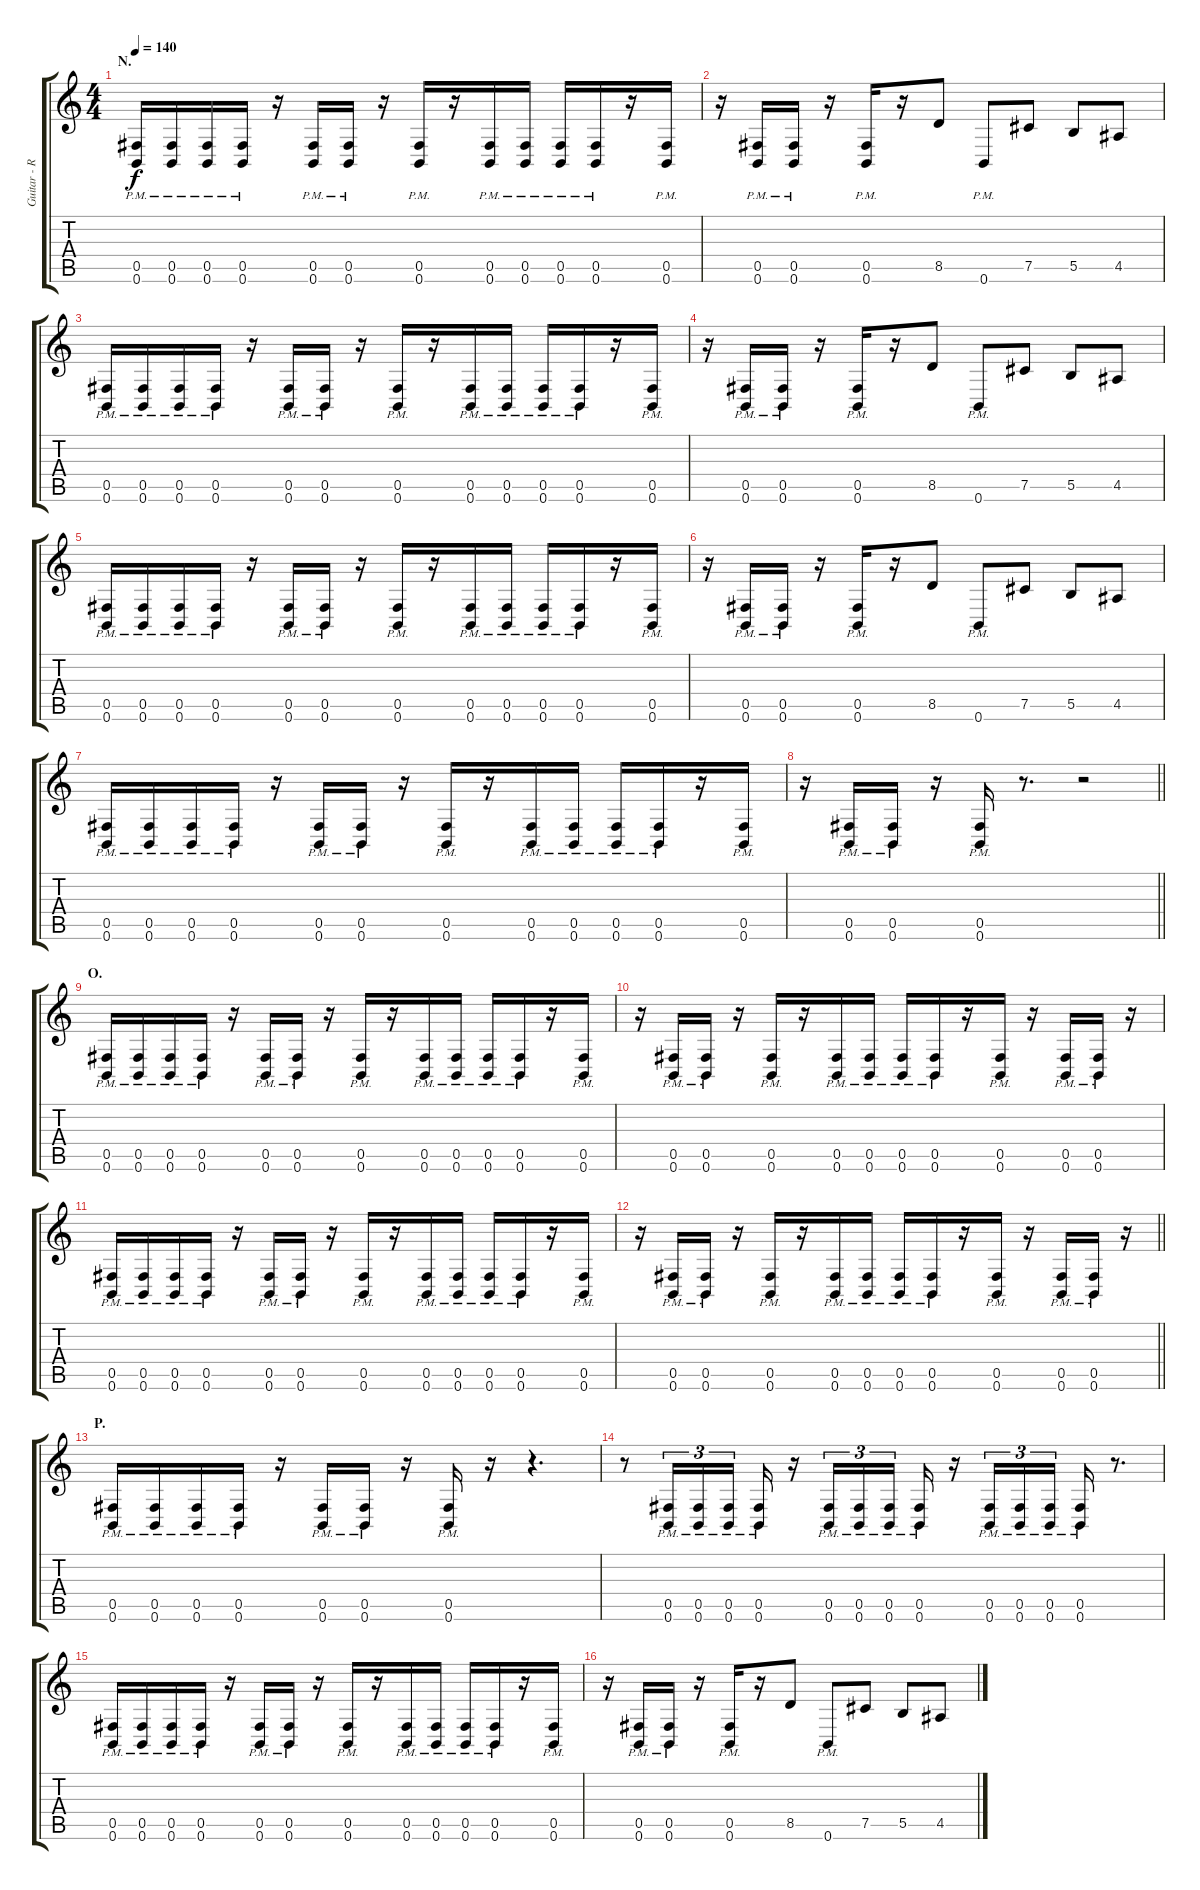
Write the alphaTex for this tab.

\track ("Guitar - Right" "Guitar - R") {instrument distortionguitar}
\staff {score tabs}
\tuning (Db4 Ab3 E3 B2 Gb2 B1) {hide}
\ts (4 4)
\section ("" "N.")
\tempo 140
\clef g2
\ks c
(0.5{pm} 0.6{pm}).16{dy f} (0.5{pm} 0.6{pm}).16 (0.5{pm} 0.6{pm}).16 (0.5{pm} 0.6{pm}).16 r.16 (0.5{pm} 0.6{pm}).16 (0.5{pm} 0.6{pm}).16 r.16 (0.5{pm} 0.6{pm}).16 r.16 (0.5{pm} 0.6{pm}).16 (0.5{pm} 0.6{pm}).16 (0.5{pm} 0.6{pm}).16 (0.5{pm} 0.6{pm}).16 r.16 (0.5{pm} 0.6{pm}).16 |
r.16 (0.5{pm} 0.6{pm}).16 (0.5{pm} 0.6{pm}).16 r.16 (0.5{pm} 0.6{pm}).16 r.16 8.5.8 0.6{pm}.8 7.5.8 5.5.8 4.5.8 |
(0.5{pm} 0.6{pm}).16 (0.5{pm} 0.6{pm}).16 (0.5{pm} 0.6{pm}).16 (0.5{pm} 0.6{pm}).16 r.16 (0.5{pm} 0.6{pm}).16 (0.5{pm} 0.6{pm}).16 r.16 (0.5{pm} 0.6{pm}).16 r.16 (0.5{pm} 0.6{pm}).16 (0.5{pm} 0.6{pm}).16 (0.5{pm} 0.6{pm}).16 (0.5{pm} 0.6{pm}).16 r.16 (0.5{pm} 0.6{pm}).16 |
r.16 (0.5{pm} 0.6{pm}).16 (0.5{pm} 0.6{pm}).16 r.16 (0.5{pm} 0.6{pm}).16 r.16 8.5.8 0.6{pm}.8 7.5.8 5.5.8 4.5.8 |
(0.5{pm} 0.6{pm}).16 (0.5{pm} 0.6{pm}).16 (0.5{pm} 0.6{pm}).16 (0.5{pm} 0.6{pm}).16 r.16 (0.5{pm} 0.6{pm}).16 (0.5{pm} 0.6{pm}).16 r.16 (0.5{pm} 0.6{pm}).16 r.16 (0.5{pm} 0.6{pm}).16 (0.5{pm} 0.6{pm}).16 (0.5{pm} 0.6{pm}).16 (0.5{pm} 0.6{pm}).16 r.16 (0.5{pm} 0.6{pm}).16 |
r.16 (0.5{pm} 0.6{pm}).16 (0.5{pm} 0.6{pm}).16 r.16 (0.5{pm} 0.6{pm}).16 r.16 8.5.8 0.6{pm}.8 7.5.8 5.5.8 4.5.8 |
(0.5{pm} 0.6{pm}).16 (0.5{pm} 0.6{pm}).16 (0.5{pm} 0.6{pm}).16 (0.5{pm} 0.6{pm}).16 r.16 (0.5{pm} 0.6{pm}).16 (0.5{pm} 0.6{pm}).16 r.16 (0.5{pm} 0.6{pm}).16 r.16 (0.5{pm} 0.6{pm}).16 (0.5{pm} 0.6{pm}).16 (0.5{pm} 0.6{pm}).16 (0.5{pm} 0.6{pm}).16 r.16 (0.5{pm} 0.6{pm}).16 |
\barLineRight lightlight
r.16 (0.5{pm} 0.6{pm}).16 (0.5{pm} 0.6{pm}).16 r.16 (0.5{pm} 0.6{pm}).16 r.8{d} r.2 |
\section ("" "O.")
(0.5{pm} 0.6{pm}).16 (0.5{pm} 0.6{pm}).16 (0.5{pm} 0.6{pm}).16 (0.5{pm} 0.6{pm}).16 r.16 (0.5{pm} 0.6{pm}).16 (0.5{pm} 0.6{pm}).16 r.16 (0.5{pm} 0.6{pm}).16 r.16 (0.5{pm} 0.6{pm}).16 (0.5{pm} 0.6{pm}).16 (0.5{pm} 0.6{pm}).16 (0.5{pm} 0.6{pm}).16 r.16 (0.5{pm} 0.6{pm}).16 |
r.16 (0.5{pm} 0.6{pm}).16 (0.5{pm} 0.6{pm}).16 r.16 (0.5{pm} 0.6{pm}).16 r.16 (0.5{pm} 0.6{pm}).16 (0.5{pm} 0.6{pm}).16 (0.5{pm} 0.6{pm}).16 (0.5{pm} 0.6{pm}).16 r.16 (0.5{pm} 0.6{pm}).16 r.16 (0.5{pm} 0.6{pm}).16 (0.5{pm} 0.6{pm}).16 r.16 |
(0.5{pm} 0.6{pm}).16 (0.5{pm} 0.6{pm}).16 (0.5{pm} 0.6{pm}).16 (0.5{pm} 0.6{pm}).16 r.16 (0.5{pm} 0.6{pm}).16 (0.5{pm} 0.6{pm}).16 r.16 (0.5{pm} 0.6{pm}).16 r.16 (0.5{pm} 0.6{pm}).16 (0.5{pm} 0.6{pm}).16 (0.5{pm} 0.6{pm}).16 (0.5{pm} 0.6{pm}).16 r.16 (0.5{pm} 0.6{pm}).16 |
\barLineRight lightlight
r.16 (0.5{pm} 0.6{pm}).16 (0.5{pm} 0.6{pm}).16 r.16 (0.5{pm} 0.6{pm}).16 r.16 (0.5{pm} 0.6{pm}).16 (0.5{pm} 0.6{pm}).16 (0.5{pm} 0.6{pm}).16 (0.5{pm} 0.6{pm}).16 r.16 (0.5{pm} 0.6{pm}).16 r.16 (0.5{pm} 0.6{pm}).16 (0.5{pm} 0.6{pm}).16 r.16 |
\section ("" "P.")
(0.5{pm} 0.6{pm}).16 (0.5{pm} 0.6{pm}).16 (0.5{pm} 0.6{pm}).16 (0.5{pm} 0.6{pm}).16 r.16 (0.5{pm} 0.6{pm}).16 (0.5{pm} 0.6{pm}).16 r.16 (0.5{pm} 0.6{pm}).16 r.16 r.4{d} |
r.8 (0.5{pm} 0.6{pm}).16{tu (3 2)} (0.5{pm} 0.6{pm}).16{tu (3 2)} (0.5{pm} 0.6{pm}).16{tu (3 2)} (0.5{pm} 0.6{pm}).16 r.16 (0.5{pm} 0.6{pm}).16{tu (3 2)} (0.5{pm} 0.6{pm}).16{tu (3 2)} (0.5{pm} 0.6{pm}).16{tu (3 2)} (0.5{pm} 0.6{pm}).16 r.16 (0.5{pm} 0.6{pm}).16{tu (3 2)} (0.5{pm} 0.6{pm}).16{tu (3 2)} (0.5{pm} 0.6{pm}).16{tu (3 2)} (0.5{pm} 0.6{pm}).16 r.8{d} |
(0.5{pm} 0.6{pm}).16 (0.5{pm} 0.6{pm}).16 (0.5{pm} 0.6{pm}).16 (0.5{pm} 0.6{pm}).16 r.16 (0.5{pm} 0.6{pm}).16 (0.5{pm} 0.6{pm}).16 r.16 (0.5{pm} 0.6{pm}).16 r.16 (0.5{pm} 0.6{pm}).16 (0.5{pm} 0.6{pm}).16 (0.5{pm} 0.6{pm}).16 (0.5{pm} 0.6{pm}).16 r.16 (0.5{pm} 0.6{pm}).16 |
r.16 (0.5{pm} 0.6{pm}).16 (0.5{pm} 0.6{pm}).16 r.16 (0.5{pm} 0.6{pm}).16 r.16 8.5.8 0.6{pm}.8 7.5.8 5.5.8 4.5.8
